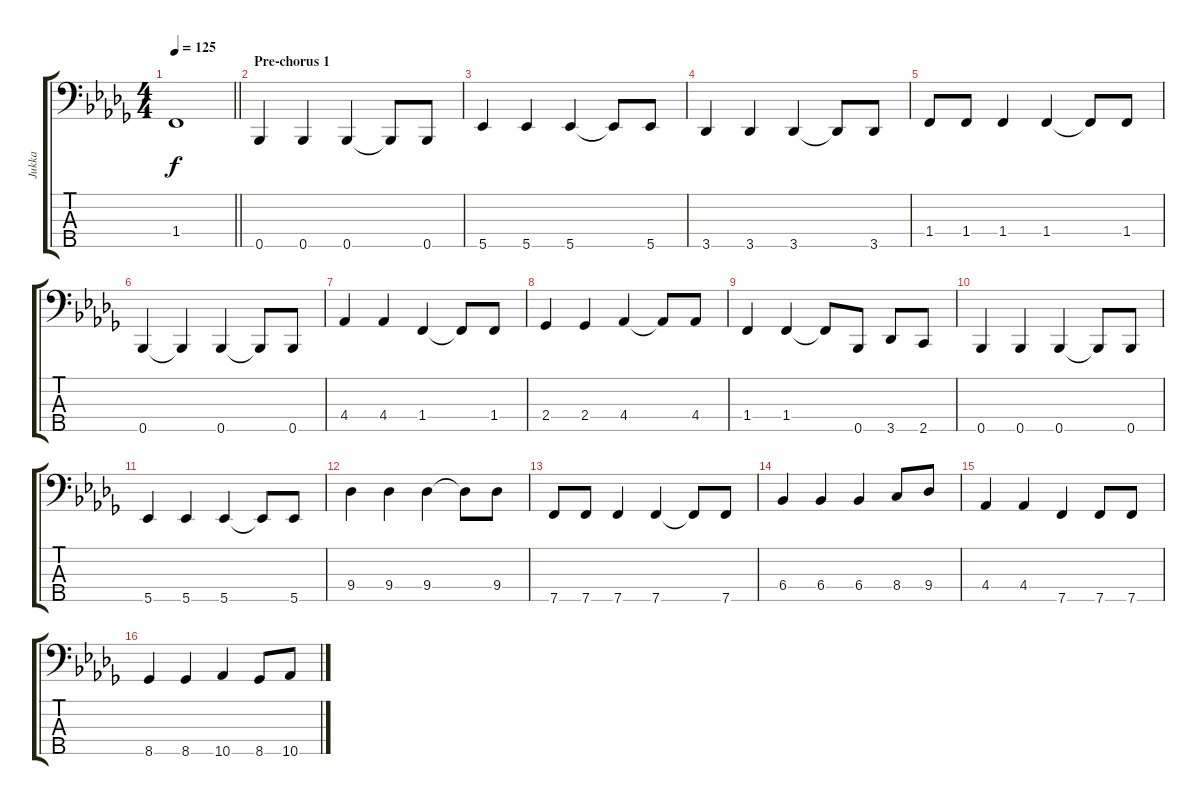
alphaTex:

\track ("Jukka" "Jukka") {instrument electricbasspick}
\staff {score tabs}
\tuning (G2 D2 A1 E1 Bb0) {hide}
\ts (4 4)
\tempo 125
\clef f4
\barLineRight lightlight
\ks bbminor
1.4.1{dy f} |
\section ("" "Pre-chorus 1")
0.5.4 0.5.4 0.5.4 0.5{t}.8 0.5.8 |
5.5.4 5.5.4 5.5.4 5.5{t}.8 5.5.8 |
3.5.4 3.5.4 3.5.4 3.5{t}.8 3.5.8 |
1.4.8 1.4.8 1.4.4 1.4.4 1.4{t}.8 1.4.8 |
0.5.4 0.5{t}.4 0.5.4 0.5{t}.8 0.5.8 |
4.4.4 4.4.4 1.4.4 1.4{t}.8 1.4.8 |
2.4.4 2.4.4 4.4.4 4.4{t}.8 4.4.8 |
1.4.4 1.4.4 1.4{t}.8 0.5.8 3.5.8 2.5.8 |
0.5.4 0.5.4 0.5.4 0.5{t}.8 0.5.8 |
5.5.4 5.5.4 5.5.4 5.5{t}.8 5.5.8 |
9.4.4 9.4.4 9.4.4 9.4{t}.8 9.4.8 |
7.5.8 7.5.8 7.5.4 7.5.4 7.5{t}.8 7.5.8 |
6.4.4 6.4.4 6.4.4 8.4.8 9.4.8 |
4.4.4 4.4.4 7.5.4 7.5.8 7.5.8 |
8.5.4 8.5.4 10.5.4 8.5.8 10.5.8
